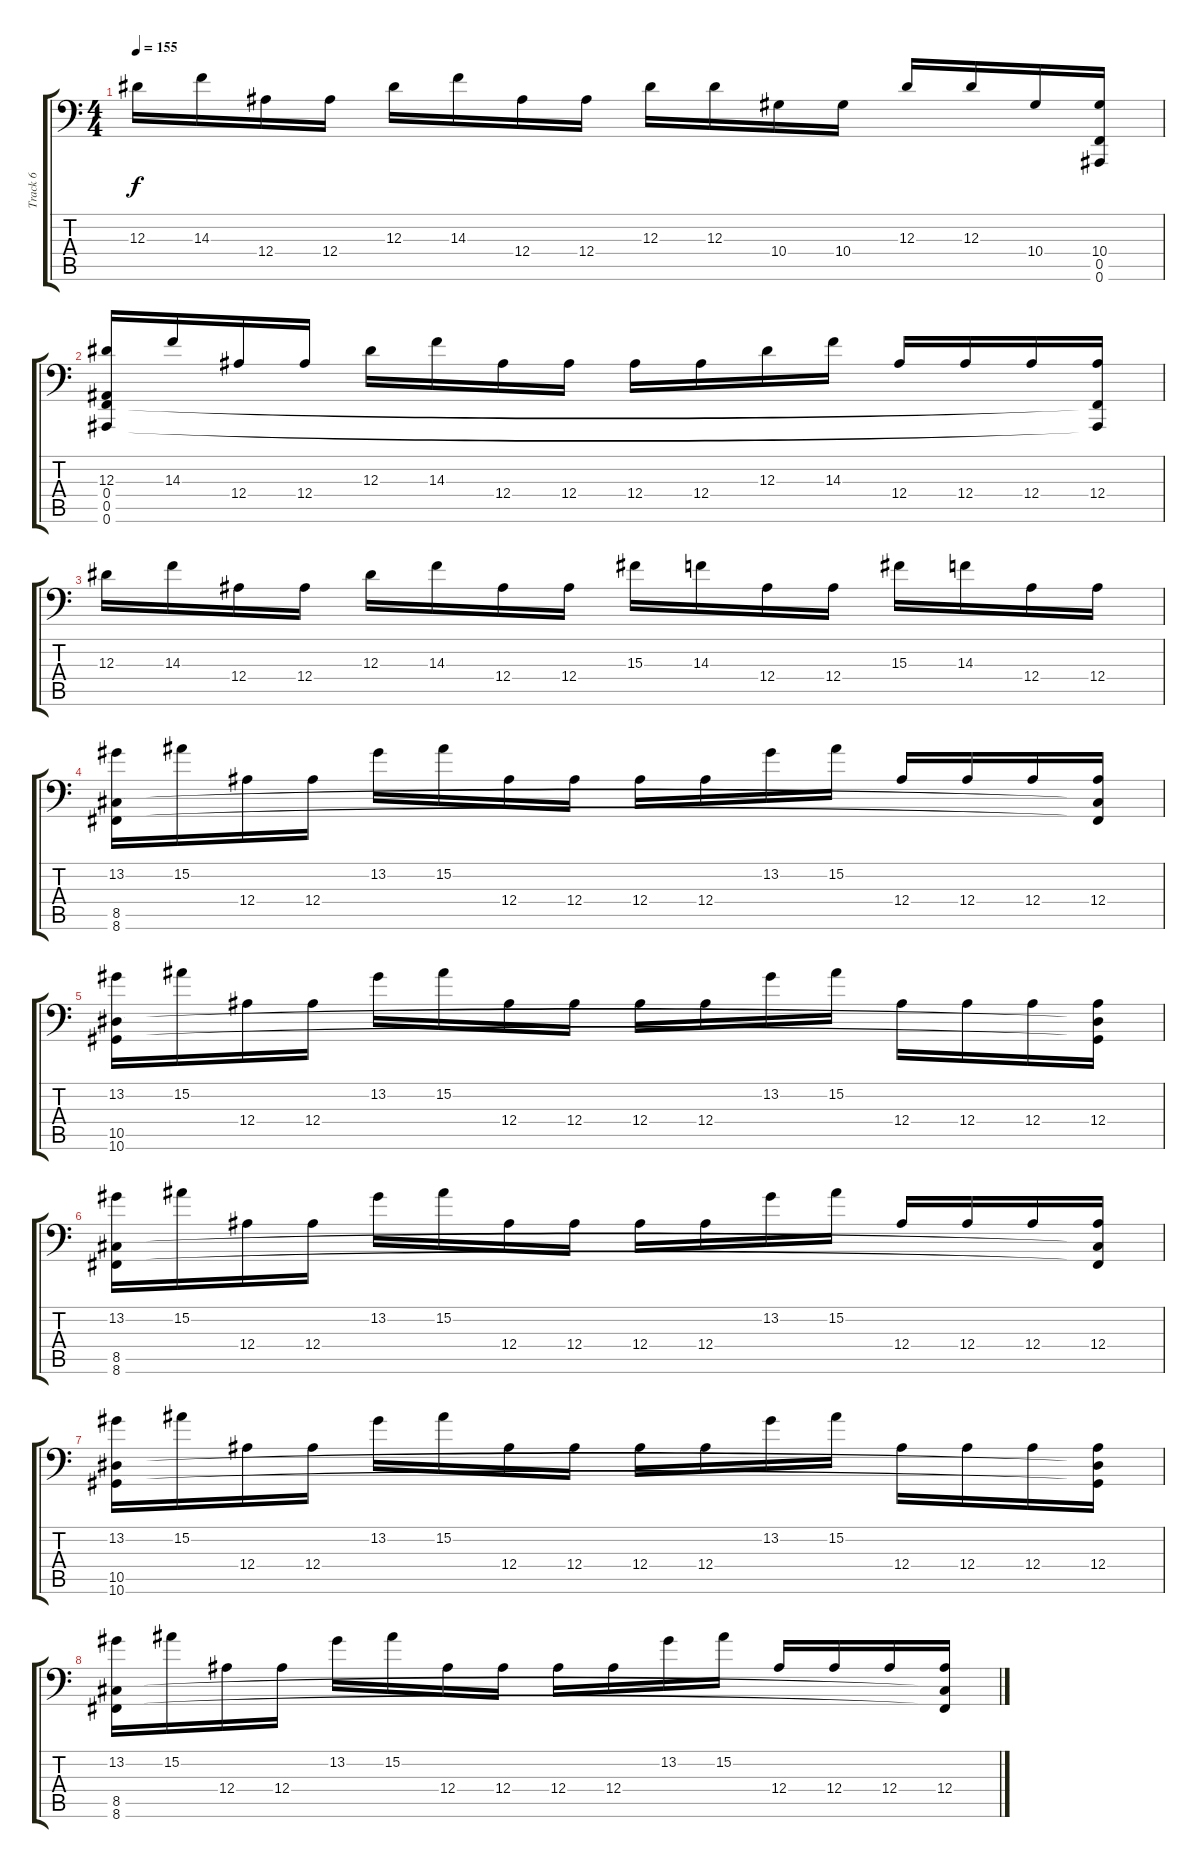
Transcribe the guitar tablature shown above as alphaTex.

\track ("Track 6" "Track 6") {instrument lead2sawtooth}
\staff {score tabs}
\tuning (C4 G3 Eb3 Bb2 F2 Bb1) {hide}
\ts (4 4)
\tempo 155
\clef f4
\ks c
12.3.16{dy f} 14.3.16 12.4.16 12.4.16 12.3.16 14.3.16 12.4.16 12.4.16 12.3.16 12.3.16 10.4.16 10.4.16 12.3.16 12.3.16 10.4.16 (10.4 0.5{t} 0.6{t}).16 |
(12.3 0.4 0.5 0.6).16 14.3.16 12.4.16 12.4.16 12.3.16 14.3.16 12.4.16 12.4.16 12.4.16 12.4.16 12.3.16 14.3.16 12.4.16 12.4.16 12.4.16 (12.4 0.5{t} 0.6{t}).16 |
12.3.16 14.3.16 12.4.16 12.4.16 12.3.16 14.3.16 12.4.16 12.4.16 15.3.16 14.3.16 12.4.16 12.4.16 15.3.16 14.3.16 12.4.16 12.4.16 |
(13.2 8.5 8.6).16 15.2.16 12.4.16 12.4.16 13.2.16 15.2.16 12.4.16 12.4.16 12.4.16 12.4.16 13.2.16 15.2.16 12.4.16 12.4.16 12.4.16 (12.4 8.5{t} 8.6{t}).16 |
(13.2 10.5 10.6).16 15.2.16 12.4.16 12.4.16 13.2.16 15.2.16 12.4.16 12.4.16 12.4.16 12.4.16 13.2.16 15.2.16 12.4.16 12.4.16 12.4.16 (12.4 10.5{t} 10.6{t}).16 |
(13.2 8.5 8.6).16 15.2.16 12.4.16 12.4.16 13.2.16 15.2.16 12.4.16 12.4.16 12.4.16 12.4.16 13.2.16 15.2.16 12.4.16 12.4.16 12.4.16 (12.4 8.5{t} 8.6{t}).16 |
(13.2 10.5 10.6).16 15.2.16 12.4.16 12.4.16 13.2.16 15.2.16 12.4.16 12.4.16 12.4.16 12.4.16 13.2.16 15.2.16 12.4.16 12.4.16 12.4.16 (12.4 10.5{t} 10.6{t}).16 |
(13.2 8.5 8.6).16 15.2.16 12.4.16 12.4.16 13.2.16 15.2.16 12.4.16 12.4.16 12.4.16 12.4.16 13.2.16 15.2.16 12.4.16 12.4.16 12.4.16 (12.4 8.5{t} 8.6{t}).16
